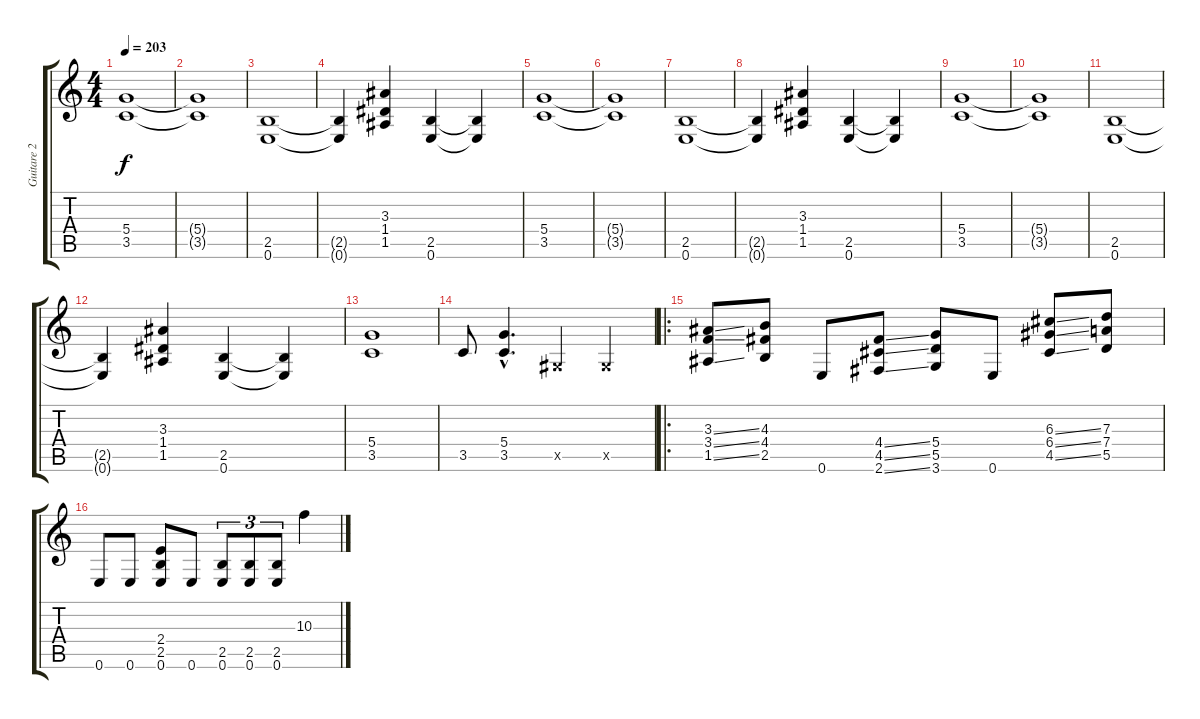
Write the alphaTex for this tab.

\track ("Guitare 2" "Guitare 2") {instrument distortionguitar}
\staff {score tabs}
\tuning (E4 B3 G3 D3 A2 E2) {hide}
\ts (4 4)
\tempo 203
\clef g2
\ks c
(5.4 3.5).1{dy f} |
(5.4{t} 3.5{t}).1 |
(2.5 0.6).1 |
(2.5{t} 0.6{t}).4 (3.3 1.4 1.5).4 (2.5 0.6).4 (2.5{t} 0.6{t}).4 |
(5.4 3.5).1 |
(5.4{t} 3.5{t}).1 |
(2.5 0.6).1 |
(2.5{t} 0.6{t}).4 (3.3 1.4 1.5).4 (2.5 0.6).4 (2.5{t} 0.6{t}).4 |
(5.4 3.5).1 |
(5.4{t} 3.5{t}).1 |
(2.5 0.6).1 |
(2.5{t} 0.6{t}).4 (3.3 1.4 1.5).4 (2.5 0.6).4 (2.5{t} 0.6{t}).4 |
(5.4 3.5).1 |
3.5.8 (5.4{hac} 3.5{hac}).4{d} -1.5{x}.4 -1.5{x}.4 |
\ro
(3.3{ss} 3.4{ss} 1.5{ss}).8 (4.3 4.4 2.5).8 0.6.8 (4.4{ss} 4.5{ss} 2.6{ss}).8 (5.4 5.5 3.6).8 0.6.8 (6.3{ss} 6.4{ss} 4.5{ss}).8 (7.3 7.4 5.5).8 |
0.6.8 0.6.8 (2.4 2.5 0.6).8 0.6.8 (2.5 0.6).8{tu (3 2)} (2.5 0.6).8{tu (3 2)} (2.5 0.6).8{tu (3 2)} 10.3.4
